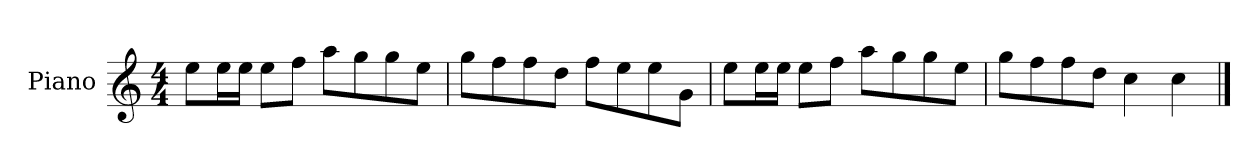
**kern
*part1
*staff1
*I"Piano
*I'P-no
*clefG2
*k[]
*M4/4
*MM90
=1
8ee\L
16ee\L
16ee\JJ
8ee\L
8ff\J
8aa\L
8gg\
8gg\
8ee\J
=2
8gg\L
8ff\
8ff\
8dd\J
8ff\L
8ee\
8ee\
8g\J
=3
8ee\L
16ee\L
16ee\JJ
8ee\L
8ff\J
8aa\L
8gg\
8gg\
8ee\J
=4
8gg\L
8ff\
8ff\
8dd\J
4cc\
4cc\
==
*-
